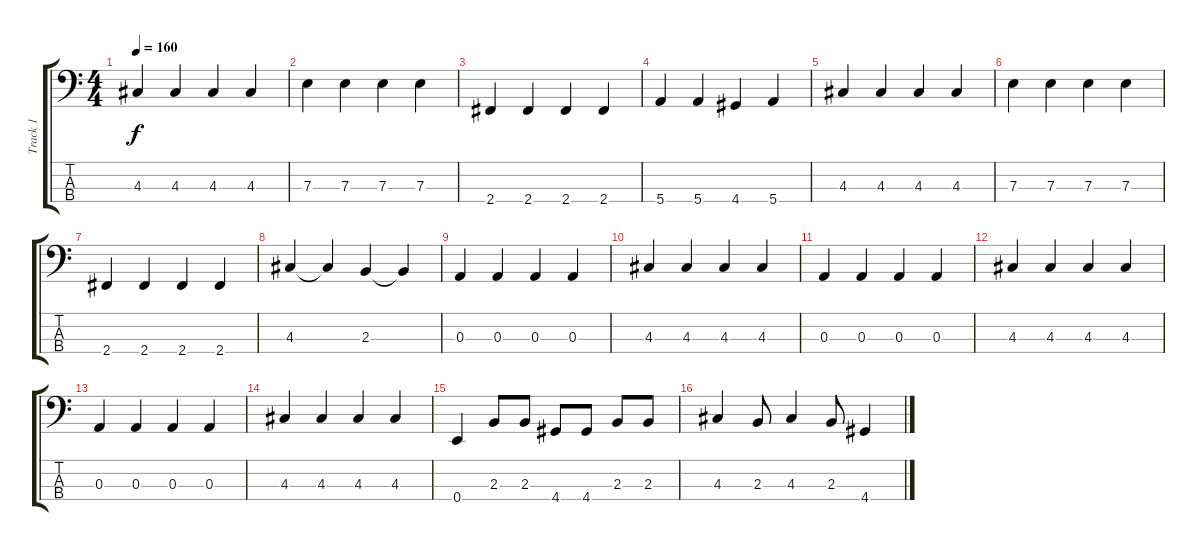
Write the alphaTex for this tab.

\track ("Track 1" "Track 1") {instrument electricbassfinger}
\staff {score tabs}
\tuning (G2 D2 A1 E1) {hide}
\ts (4 4)
\tempo 160
\clef f4
\ks c
4.3.4{dy f} 4.3.4 4.3.4 4.3.4 |
7.3.4 7.3.4 7.3.4 7.3.4 |
2.4.4 2.4.4 2.4.4 2.4.4 |
5.4.4 5.4.4 4.4.4 5.4.4 |
4.3.4 4.3.4 4.3.4 4.3.4 |
7.3.4 7.3.4 7.3.4 7.3.4 |
2.4.4 2.4.4 2.4.4 2.4.4 |
4.3.4 4.3{t}.4 2.3.4 2.3{t}.4 |
0.3.4 0.3.4 0.3.4 0.3.4 |
4.3.4 4.3.4 4.3.4 4.3.4 |
0.3.4 0.3.4 0.3.4 0.3.4 |
4.3.4 4.3.4 4.3.4 4.3.4 |
0.3.4 0.3.4 0.3.4 0.3.4 |
4.3.4 4.3.4 4.3.4 4.3.4 |
0.4.4 2.3.8 2.3.8 4.4.8 4.4.8 2.3.8 2.3.8 |
4.3.4 2.3.8 4.3.4 2.3.8 4.4.4
